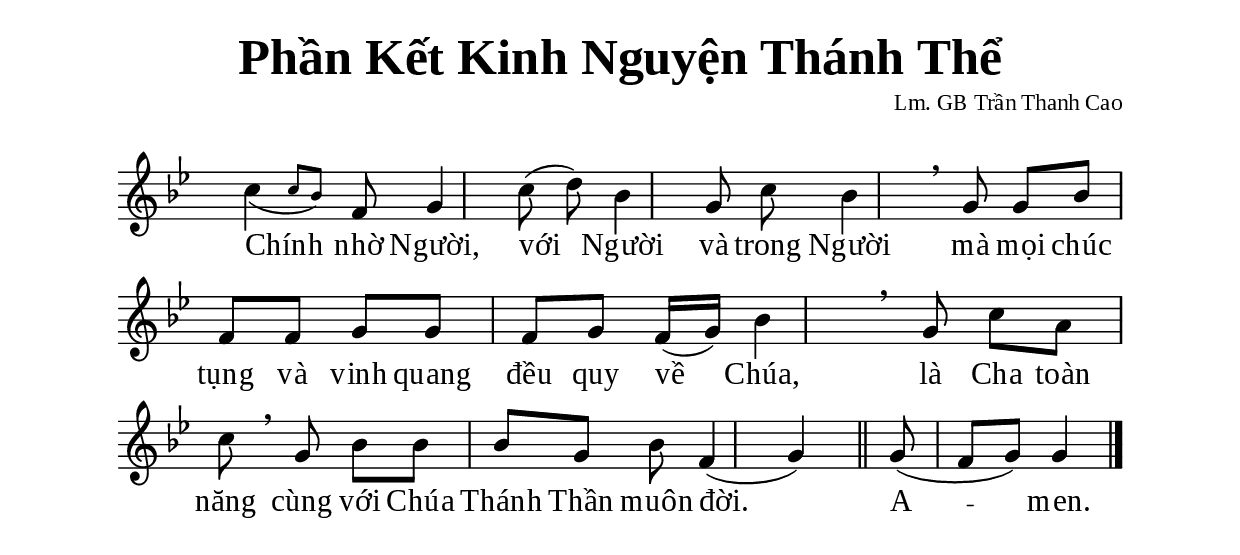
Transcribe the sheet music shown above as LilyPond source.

% Cài đặt chung
\version "2.20.0"
\include "english.ly"

\header {
  title = \markup { \fontsize #3 "Phần Kết Kinh Nguyện Thánh Thể" }
  poet = " "
  composer = "Lm. GB Trần Thanh Cao"
  arranger = " "
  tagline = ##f
}

\paper {
  #(set-paper-size "a4")
  top-margin = 10\mm
  bottom-margin = 10\mm
  left-margin = 20\mm
  right-margin = 20\mm
  indent = #0
  #(define fonts
    (make-pango-font-tree
      "Liberation Serif"
      "Liberation Serif"
      "Liberation Serif"
      (/ 20 20)))
  page-count = #1
}

% Nhạc phiên khúc
nhacPhienKhucMot = \relative c'' {
  \afterGrace c4 _({c8 bf)} f g4 c8 (d) bf4 g8 c bf4 \breathe
  g8 g bf f f g g f g f16 (g) bf4 \breathe
  g8 c a c \breathe
  g bf bf bf g bf f4 (g) \bar "||"
  g8 (f g) g4 \bar "|."
}

% Lời phiên khúc
loiPhienKhucMot = \lyricmode {
  Chính nhờ Người, với Người và trong Người
  mà mọi chúc tụng và vinh quang đều quy về Chúa,
  là Cha toàn năng cùng với Chúa Thánh Thần muôn đời.
  A -- men.
}


% Dàn trang
\score {
  \new ChoirStaff <<
    \new Staff = phienKhuc \with {
        \magnifyStaff #(magstep +1)
      }
      <<
      \new Voice = beSop {
        \key bf \major \time 2/4 \nhacPhienKhucMot
      }
    >>
    \new Lyrics \lyricsto beSop \loiPhienKhucMot
  >>
  \layout {
    \override Staff.TimeSignature.transparent = ##t
    \override Lyrics.LyricText.font-size = #+3
    \override Lyrics.LyricSpace.minimum-distance = #0.5
    \override Score.BarNumber.break-visibility = ##(#f #f #f)
    \override Score.SpacingSpanner.uniform-stretching = ##t
    \set Score.barAlways = ##t
    \set Score.defaultBarType = ""
  } 
}
